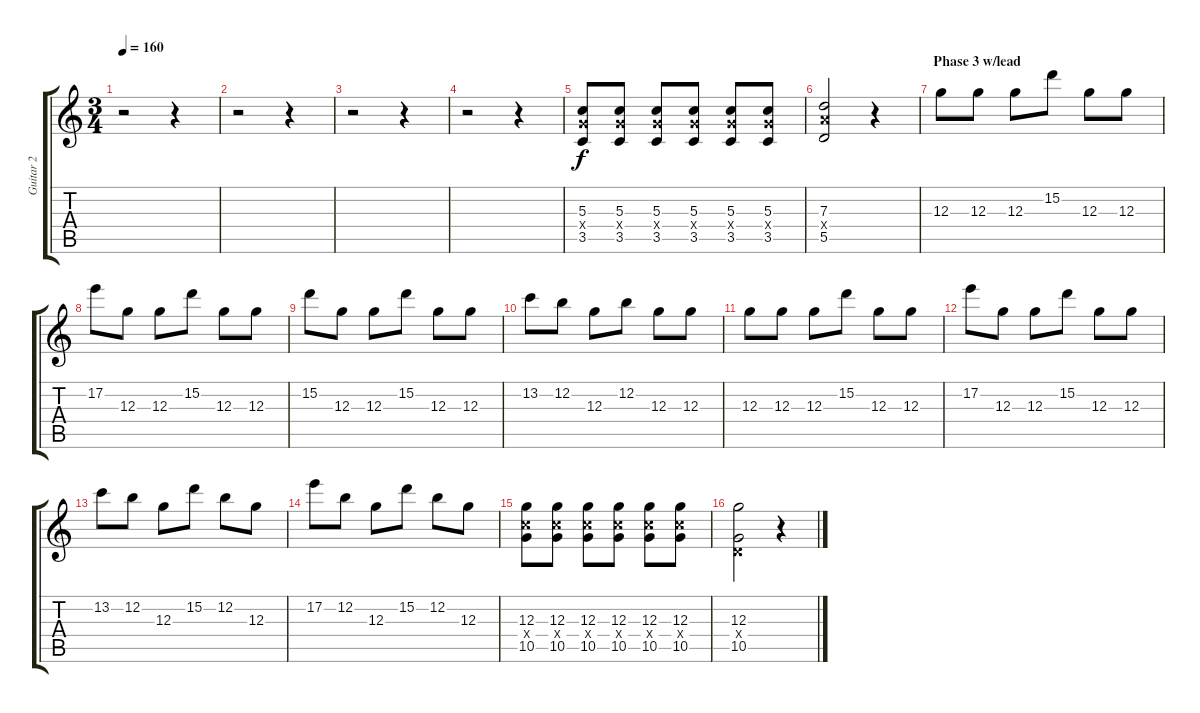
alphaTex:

\track ("Guitar 2" "Guitar 2") {instrument distortionguitar}
\staff {score tabs}
\tuning (E4 B3 G3 D3 A2 E2) {hide}
\ts (3 4)
\tempo 160
\clef g2
\ks c
r.2{dy f} r.4 |
r.2 r.4 |
r.2 r.4 |
r.2 r.4 |
(5.3 5.4{x} 3.5).8{volume 13 instrument overdrivenguitar} (5.3 5.4{x} 3.5).8 (5.3 5.4{x} 3.5).8 (5.3 5.4{x} 3.5).8 (5.3 5.4{x} 3.5).8 (5.3 5.4{x} 3.5).8 |
(7.3 7.4{x} 5.5).2 r.4 |
\section ("" "Phase 3 w/lead")
12.3.8{volume 10} 12.3.8 12.3.8 15.2.8 12.3.8 12.3.8 |
17.2.8 12.3.8 12.3.8 15.2.8 12.3.8 12.3.8 |
15.2.8 12.3.8 12.3.8 15.2.8 12.3.8 12.3.8 |
13.2.8 12.2.8 12.3.8 12.2.8 12.3.8 12.3.8 |
12.3.8 12.3.8 12.3.8 15.2.8 12.3.8 12.3.8 |
17.2.8 12.3.8 12.3.8 15.2.8 12.3.8 12.3.8 |
13.2.8 12.2.8 12.3.8 15.2.8 12.2.8 12.3.8 |
17.2.8 12.2.8 12.3.8 15.2.8 12.2.8 12.3.8 |
(12.3 10.4{x} 10.5).8 (12.3 10.4{x} 10.5).8 (12.3 10.4{x} 10.5).8 (12.3 10.4{x} 10.5).8 (12.3 10.4{x} 10.5).8 (12.3 10.4{x} 10.5).8 |
(12.3{ss} 0.4{x} 10.5).2 r.4
